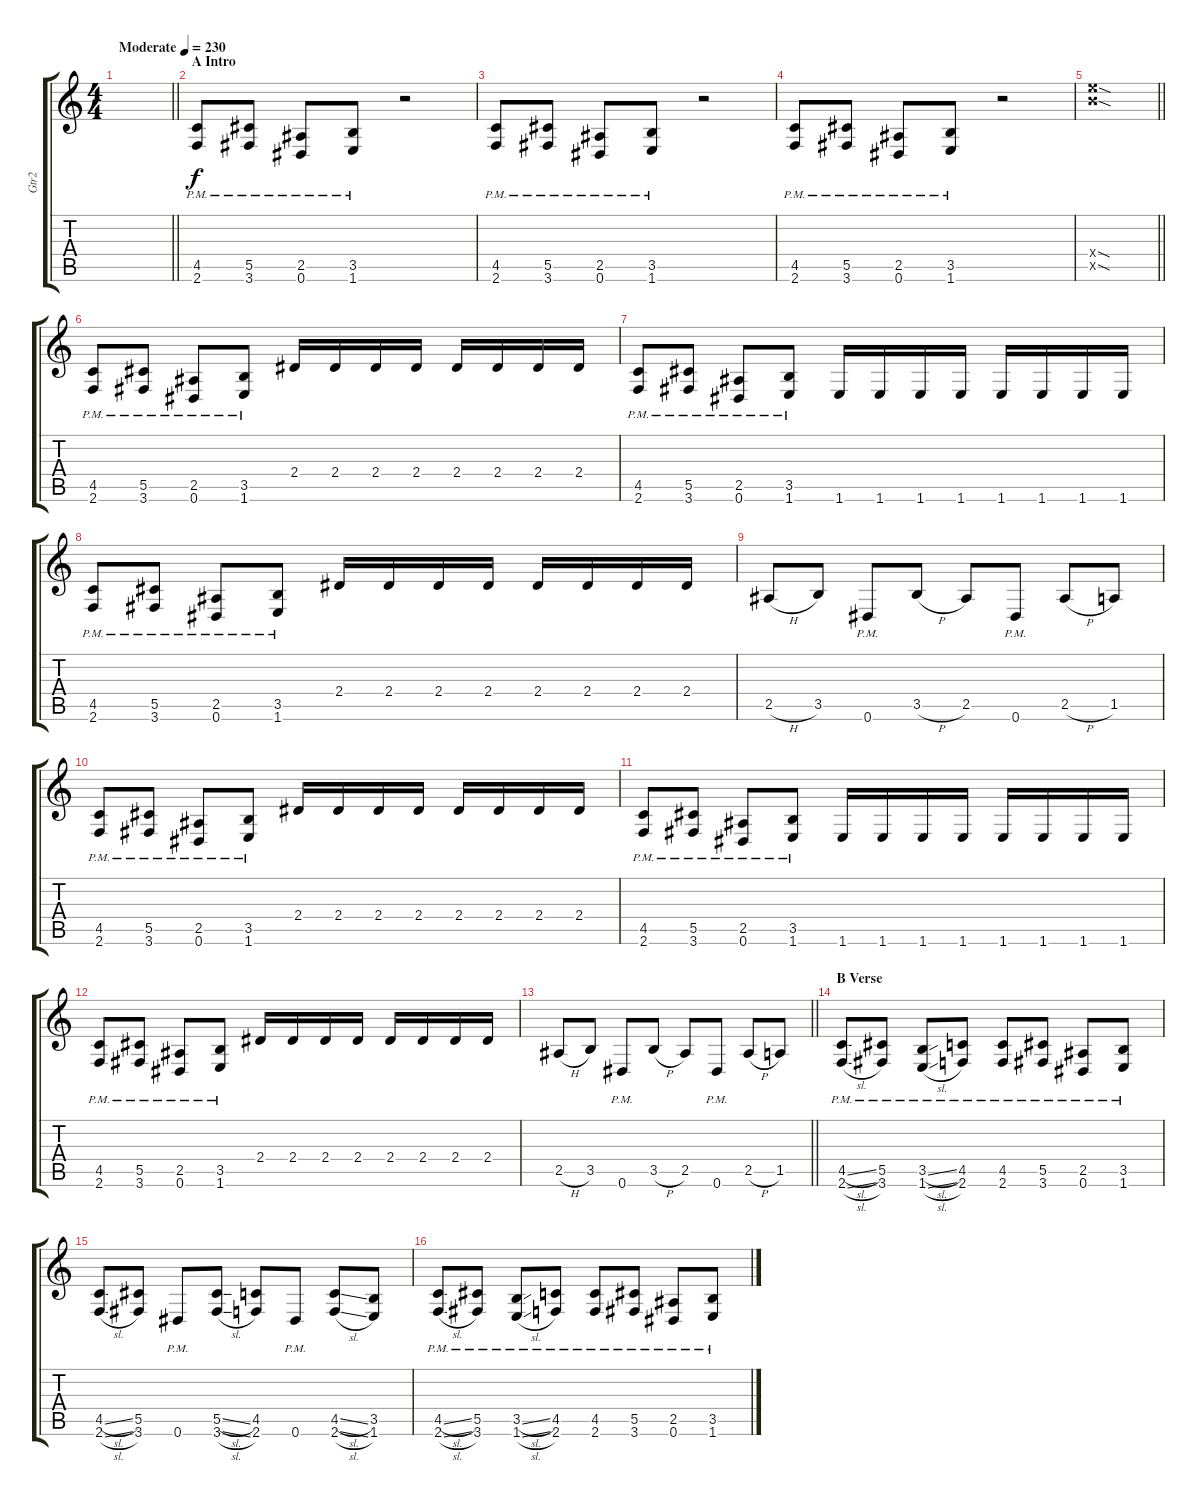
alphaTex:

\track ("Gtr2" "Gtr2") {instrument distortionguitar}
\staff {score tabs}
\tuning (Eb4 Bb3 Gb3 Db3 Ab2 Eb2) {hide}
\ts (4 4)
\tempo (230 "Moderate")
\clef g2
\barLineRight lightlight
\ks c
|
\section ("" "A Intro")
(4.5{pm} 2.6{pm}).8 (5.5{pm} 3.6{pm}).8 (2.5{pm} 0.6).8 (3.5{pm} 1.6{pm}).8 r.2 |
(4.5{pm} 2.6{pm}).8 (5.5{pm} 3.6{pm}).8 (2.5{pm} 0.6).8 (3.5{pm} 1.6{pm}).8 r.2 |
(4.5{pm} 2.6{pm}).8 (5.5{pm} 3.6{pm}).8 (2.5{pm} 0.6).8 (3.5{pm} 1.6{pm}).8 r.2 |
\barLineRight lightlight
(15.4{sod x} 15.5{sod x}).1 |
\section ("" "")
(4.5{pm} 2.6{pm}).8 (5.5{pm} 3.6{pm}).8 (2.5{pm} 0.6).8 (3.5{pm} 1.6{pm}).8 2.4.16 2.4.16 2.4.16 2.4.16 2.4.16 2.4.16 2.4.16 2.4.16 |
(4.5{pm} 2.6{pm}).8 (5.5{pm} 3.6{pm}).8 (2.5{pm} 0.6).8 (3.5{pm} 1.6{pm}).8 1.6.16 1.6.16 1.6.16 1.6.16 1.6.16 1.6.16 1.6.16 1.6.16 |
(4.5{pm} 2.6{pm}).8 (5.5{pm} 3.6{pm}).8 (2.5{pm} 0.6).8 (3.5{pm} 1.6{pm}).8 2.4.16 2.4.16 2.4.16 2.4.16 2.4.16 2.4.16 2.4.16 2.4.16 |
2.5{h}.8 3.5.8 0.6{pm}.8 3.5{h}.8 2.5.8 0.6{pm}.8 2.5{h}.8 1.5.8 |
(4.5{pm} 2.6{pm}).8 (5.5{pm} 3.6{pm}).8 (2.5{pm} 0.6).8 (3.5{pm} 1.6{pm}).8 2.4.16 2.4.16 2.4.16 2.4.16 2.4.16 2.4.16 2.4.16 2.4.16 |
(4.5{pm} 2.6{pm}).8 (5.5{pm} 3.6{pm}).8 (2.5{pm} 0.6).8 (3.5{pm} 1.6{pm}).8 1.6.16 1.6.16 1.6.16 1.6.16 1.6.16 1.6.16 1.6.16 1.6.16 |
(4.5{pm} 2.6{pm}).8 (5.5{pm} 3.6{pm}).8 (2.5{pm} 0.6).8 (3.5{pm} 1.6{pm}).8 2.4.16 2.4.16 2.4.16 2.4.16 2.4.16 2.4.16 2.4.16 2.4.16 |
\barLineRight lightlight
2.5{h}.8 3.5.8 0.6{pm}.8 3.5{h}.8 2.5.8 0.6{pm}.8 2.5{h}.8 1.5.8 |
\section ("" "B Verse")
(4.5{sl pm} 2.6{sl pm}).8 (5.5{pm} 3.6{pm}).8 (3.5{sl pm} 1.6{sl pm}).8 (4.5{pm} 2.6{pm}).8 (4.5{pm} 2.6{pm}).8 (5.5{pm} 3.6{pm}).8 (2.5{pm} 0.6).8 (3.5{pm} 1.6{pm}).8 |
(4.5{sl} 2.6{sl}).8 (5.5 3.6).8 0.6{pm}.8 (5.5{sl} 3.6{sl}).8 (4.5 2.6).8 0.6{pm}.8 (4.5{sl} 2.6{sl}).8 (3.5 1.6).8 |
(4.5{sl pm} 2.6{sl pm}).8 (5.5{pm} 3.6{pm}).8 (3.5{sl pm} 1.6{sl pm}).8 (4.5{pm} 2.6{pm}).8 (4.5{pm} 2.6{pm}).8 (5.5{pm} 3.6{pm}).8 (2.5{pm} 0.6).8 (3.5{pm} 1.6{pm}).8
